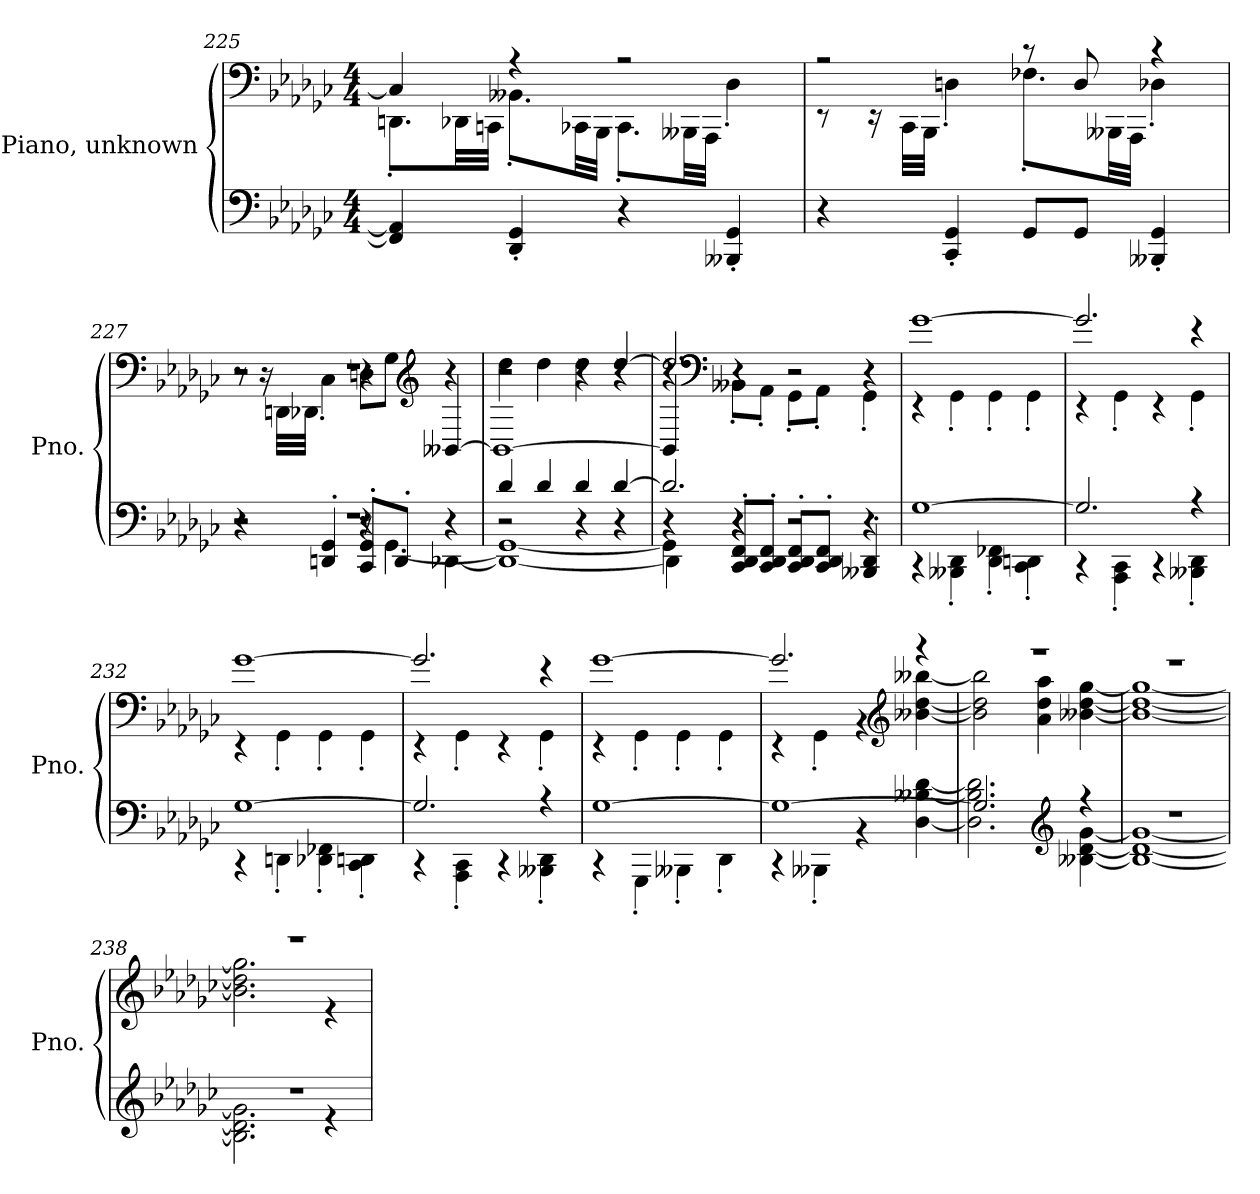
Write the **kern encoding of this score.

**kern	**kern
*part1	*part1
*staff2	*staff1
*I"Piano, unknown	*
*I'Pno.	*
!!LO:LB:g=z
*clefF4	*clefF4
*k[b-e-a-d-g-c-]	*k[b-e-a-d-g-c-]
*M4/4	*M4/4
=225	=225
*	*^
4FF/] 4AA-/]	4C-/]	8.DDn'\L
.	.	32DD-X\LL
.	.	32CCn\JJJ
4DD-/' 4GG-/'	4r	8.BB--X'\L
.	.	32CC-X\LL
.	.	32BBB-\JJJ
4r	2r	8.CC-'\L
.	.	32BBB--X\LL
.	.	32AAA-\JJJ
4BBB--X/' 4GG-/'	.	4D-'\
=226	=226	=226
4r	2r	8r
.	.	16r
.	.	32CC-\LLL
.	.	32BBB-\JJJ
4CC-/' 4GG-/'	.	4Dn'\
8GG-/L	8r	8.F-X'\L
8GG-/J	8D/	.
.	.	32BBB--X\LL
.	.	32AAA-\JJJ
4BBB--X/' 4GG-/'	4r	4D-X'\
!!LO:LB:g=z
=227	=227	=227
*^	*	*^
*	*^	*	*	*
*	*	*^	*	*	*
1r	2r	4r	2r	1r	8r	2r
.	.	.	.	.	16r	.
.	.	.	.	.	32DDn\LLL	.
.	.	.	.	.	32DD-X\JJJ	.
.	.	4DDn/' 4GG-/'	.	.	4C-'\	.
.	8r	8CC-/' 8GG-/'L	4r	.	8Dn\L	4r
.	[4.GG-\	8DD'/J	.	.	8G-\J	.
*	*	*	*	*clefG2	*	*
.	.	4r	[4DD-X\	.	4r	[4BB--X/
=228	=228	=228	=228	=228	=228	=228
2r	1GG-_	4d-/	1DD-_	2r	4dd-\	1BB--_
.	.	4d-/	.	.	4dd-\	.
4r	.	4d-/	.	4r	4dd-\	.
[4d-/	.	4r	.	[4dd-/	4r	.
=229	=229	=229	=229	=229	=229	=229
2.d-/]	4GG-\]	4r	4DD-\]	2.dd-/]	4r	4BB--/]
*	*	*	*	*clefF4	*	*
.	4r	8CC-/' 8DD-/' 8FF/'L	4r	.	8BB--X'\L	4r
.	.	8CC-/' 8DD-/' 8FF/'J	.	.	8AA-'\J	.
.	2r	8CC-/' 8DD-/' 8FF/'L	2r	.	8GG-'\L	2r
.	.	8CC-/' 8DD-/' 8FF/'J	.	.	8AA-'\J	.
4r	.	4BBB--X/' 4DD-/'	.	4r	4GG-'\	.
*	*v	*v	*v	*	*	*
*	*	*	*v	*v
!!LO:LB:g=z
=230	=230	=230	=230
[1G-	4r	[1g-	4r
.	4BBB--X\' 4DD-\'	.	4GG-'\
.	4DD-\' 4FF-X\'	.	4GG-'\
.	4CC-\' 4DDn\'	.	4GG-'\
=231	=231	=231	=231
2.G-/]	4r	2.g-/]	4r
.	4AAA-\' 4CC-\'	.	4GG-'\
.	4r	.	4r
4r	4BBB--X\' 4DD-\'	4r	4GG-'\
=232	=232	=232	=232
[1G-	4r	[1g-	4r
.	4DDn'\	.	4GG-'\
.	4DD-X\' 4FF-X\'	.	4GG-'\
.	4CC-\' 4DDn\'	.	4GG-'\
=233	=233	=233	=233
2.G-/]	4r	2.g-/]	4r
.	4AAA-\' 4CC-\'	.	4GG-'\
.	4r	.	4r
4r	4BBB--X\' 4DD-\'	4r	4GG-'\
=234	=234	=234	=234
[1G-	4r	[1g-	4r
.	4GGG-'\	.	4GG-'\
.	4BBB--X'\	.	4GG-'\
.	4DD-'\	.	4GG-'\
!!LO:LB:g=z	!!
=235	=235	=235	=235
1G-_	4r	2.g-/]	4r
.	4BBB--X'\	.	4GG-'\
.	4r	.	4r
*	*	*clefG2	*
.	[4D-\ [4B--X\ [4d-\	4r	[4b--X\ [4dd-\ [4bb--X\
=236	=236	=236	=236
2.G-/]	2.D-\] 2.B--\] 2.d-\]	1r	2b--\] 2dd-\] 2bb--\]
.	.	.	4a-\ 4dd-\ 4aa-\
*clefG2	*	*	*
4r	[4B--X\ [4d-\ [4g-\	.	[4b--X\ [4dd-\ [4gg-\
=237	=237	=237	=237
1r	1B--_ 1d-_ 1g-_	1r	1b--_ 1dd-_ 1gg-_
=238	=238	=238	=238
1r	2.B--\] 2.d-\] 2.g-\]	1r	2.b--\] 2.dd-\] 2.gg-\]
.	4r	.	4r
*v	*v	*	*
*	*v	*v
=	=
*-	*-
